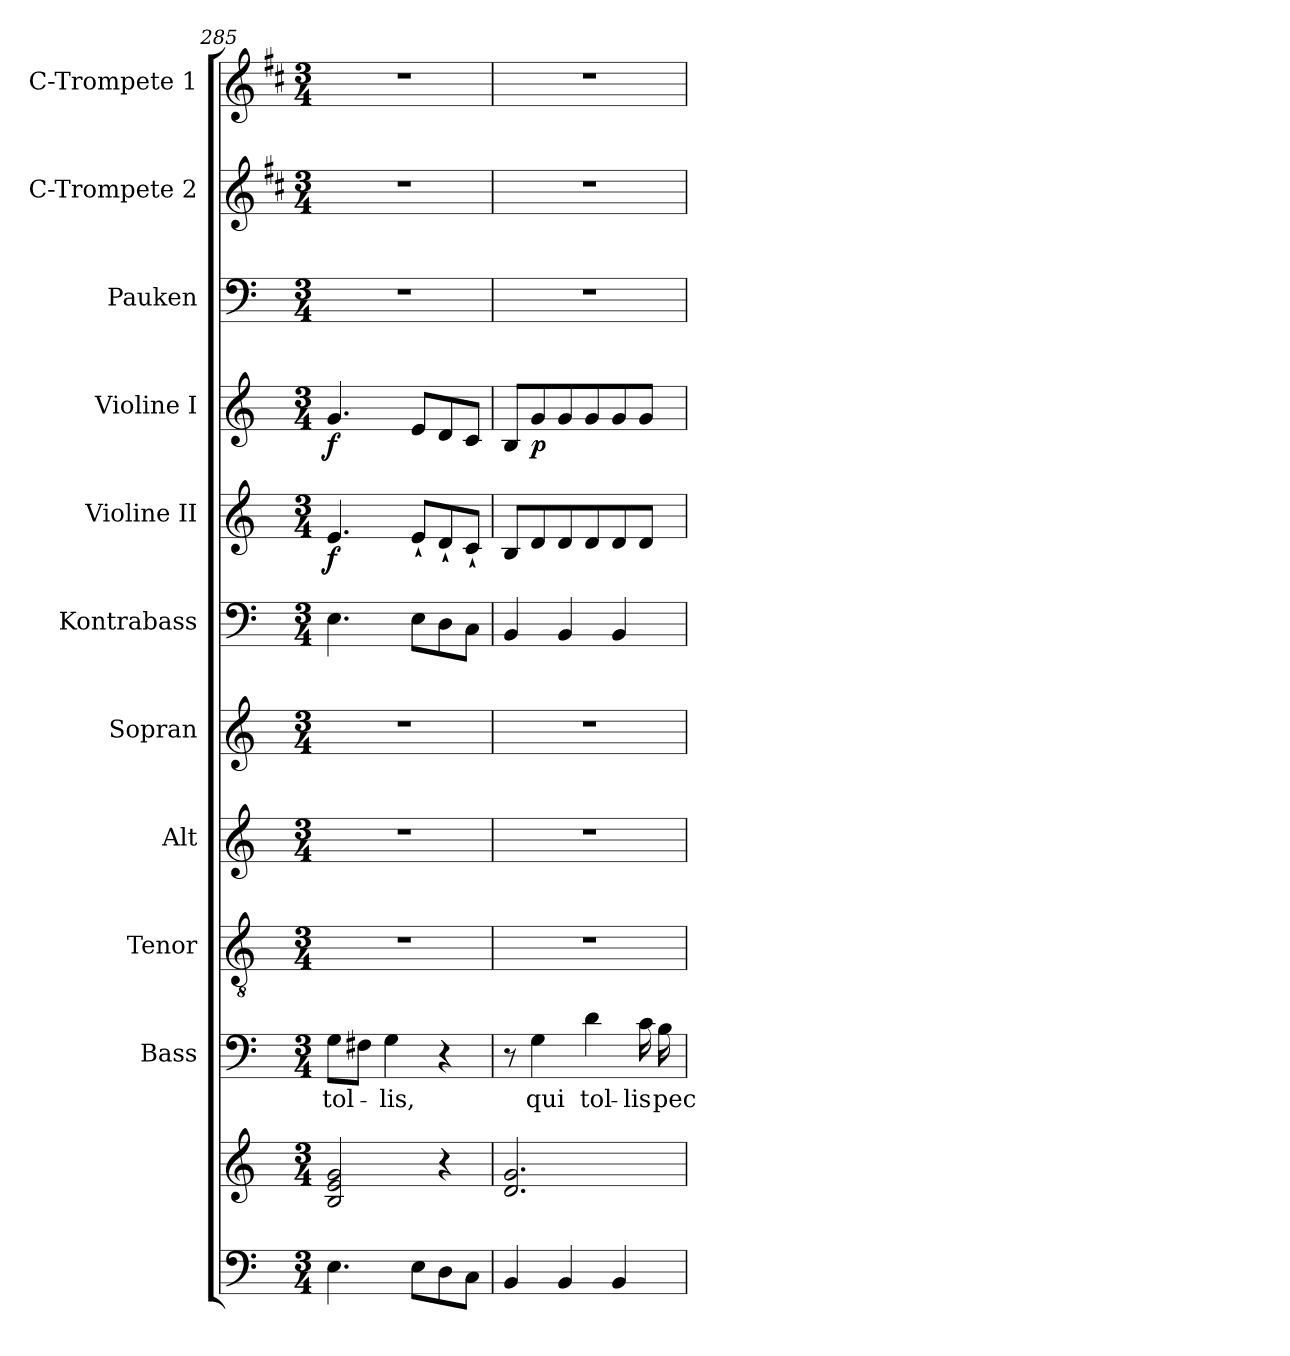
**kern	**kern	**kern	**text	**kern	**kern	**kern	**kern	**kern	**dynam	**kern	**dynam	**kern	**kern	**kern
*part11	*part11	*part10	*part10	*part9	*part8	*part7	*part6	*part5	*part5	*part4	*part4	*part3	*part2	*part1
*staff12	*staff11	*staff10	*staff10	*staff9	*staff8	*staff7	*staff6	*staff5	*staff5	*staff4	*staff4	*staff3	*staff2	*staff1
*	*	*I"Bass	*	*I"Tenor	*I"Alt	*I"Sopran	*I"Kontrabass	*I"Violine II	*	*I"Violine I	*	*I"Pauken	*I"C-Trompete 2	*I"C-Trompete 1
*	*	*I'B.	*	*I'T.	*I'A.	*I'S.	*I'Kb.	*I'Vl. II	*	*I'Vl. I	*	*I'Pk.	*I'C Trp. 2	*I'C Trp. 1
!!LO:PB:g=z
*clefF4	*clefG2	*clefF4	*	*clefGv2	*clefG2	*clefG2	*clefF4	*clefG2	*	*clefG2	*	*clefF4	*clefG2	*clefG2
*	*	*	*	*	*	*	*ITrd7c12	*	*	*	*	*	*ITrd1c2	*ITrd1c2
*k[]	*k[]	*k[]	*	*k[]	*k[]	*k[]	*k[]	*k[]	*	*k[]	*	*k[]	*k[]	*k[]
*C:	*C:	*C:	*	*C:	*C:	*C:	*C:	*C:	*	*C:	*	*C:	*C:	*C:
*M3/4	*M3/4	*M3/4	*	*M3/4	*M3/4	*M3/4	*M3/4	*M3/4	*	*M3/4	*	*M3/4	*M3/4	*M3/4
=285	=285	=285	=285	=285	=285	=285	=285	=285	=285	=285	=285	=285	=285	=285
!	!	!	!LO:LY:b	!	!	!	!	!	!LO:DY:b	!	!LO:DY:b	!	!	!
4.E\	2B/ 2e/ 2g/	8G\L	tol-	2.r	2.r	2.r	4.EE\	4.e/	f	4.g/	f	2.r	2.r	2.r
.	.	8F#X\J	.	.	.	.	.	.	.	.	.	.	.	.
!	!	!	!LO:LY:b	!	!	!	!	!	!	!	!	!	!	!
.	.	4G\	-lis,	.	.	.	.	.	.	.	.	.	.	.
8E\L	.	.	.	.	.	.	8EE\L	8e`</L	.	8e/L	.	.	.	.
8D\	4r	4r	.	.	.	.	8DD\	8d`</	.	8d/	.	.	.	.
8C\J	.	.	.	.	.	.	8CC\J	8c`</J	.	8c/J	.	.	.	.
=286	=286	=286	=286	=286	=286	=286	=286	=286	=286	=286	=286	=286	=286	=286
4BB/	2.d/ 2.g/	8r	.	2.r	2.r	2.r	4BBB/	8B/L	.	8B/L	.	2.r	2.r	2.r
!	!	!	!LO:LY:b	!	!	!	!	!	!	!	!LO:DY:b	!	!	!
.	.	4G\	qui	.	.	.	.	8d/	.	8g/	p	.	.	.
4BB/	.	.	.	.	.	.	4BBB/	8d/	.	8g/	.	.	.	.
!	!	!	!LO:LY:b	!	!	!	!	!	!	!	!	!	!	!
.	.	4d\	tol-	.	.	.	.	8d/	.	8g/	.	.	.	.
4BB/	.	.	.	.	.	.	4BBB/	8d/	.	8g/	.	.	.	.
!	!	!	!LO:LY:b	!	!	!	!	!	!	!	!	!	!	!
.	.	16c\	-lis	.	.	.	.	8d/J	.	8g/J	.	.	.	.
!	!	!	!LO:LY:b	!	!	!	!	!	!	!	!	!	!	!
.	.	16B\	pec-	.	.	.	.	.	.	.	.	.	.	.
=	=	=	=	=	=	=	=	=	=	=	=	=	=	=
*-	*-	*-	*-	*-	*-	*-	*-	*-	*-	*-	*-	*-	*-	*-
